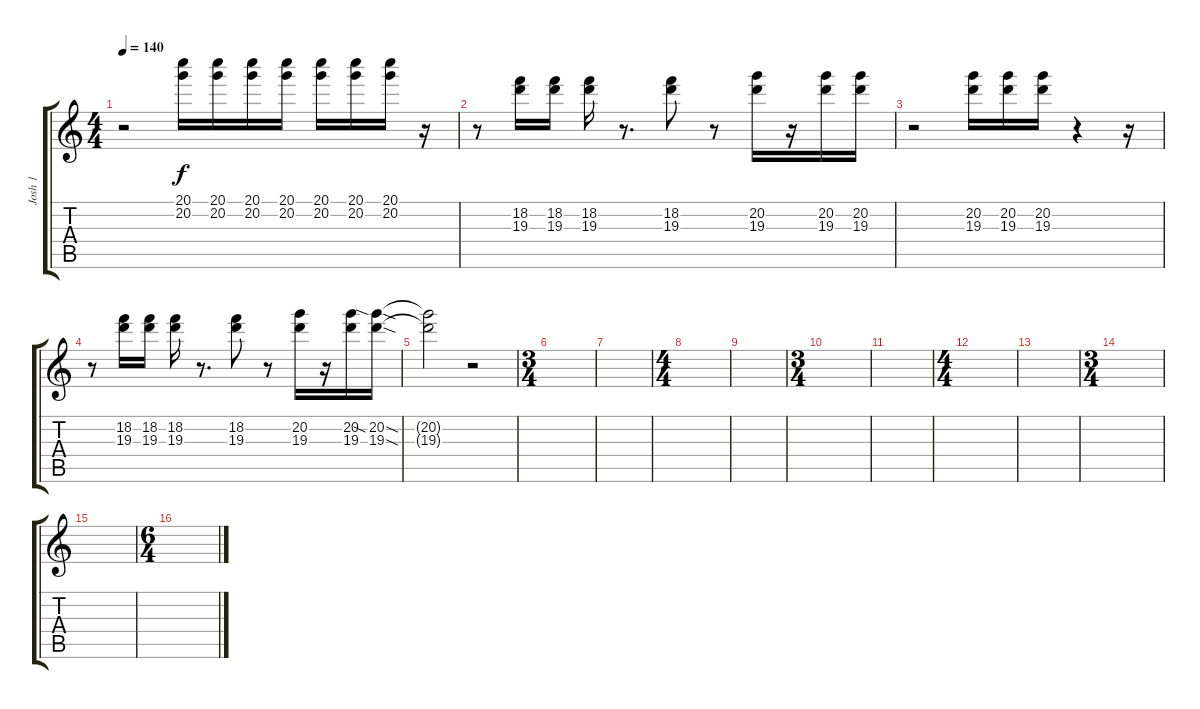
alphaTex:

\track ("Josh 1" "Josh 1") {instrument overdrivenguitar}
\staff {score tabs}
\tuning (E4 B3 G3 D3 A2 E2) {hide}
\ts (4 4)
\tempo 140
\clef g2
\ks c
r.2{dy f} (20.1 20.2).16 (20.1 20.2).16 (20.1 20.2).16 (20.1 20.2).16 (20.1 20.2).16 (20.1 20.2).16 (20.1 20.2).16 r.16 |
r.8 (18.2 19.3).16 (18.2 19.3).16 (18.2 19.3).16 r.8{d} (18.2 19.3).8 r.8 (20.2 19.3).16 r.16 (20.2 19.3).16 (20.2 19.3).16 |
r.2 (20.2 19.3).16 (20.2 19.3).16 (20.2 19.3).16 r.4 r.16 |
r.8 (18.2 19.3).16 (18.2 19.3).16 (18.2 19.3).16 r.8{d} (18.2 19.3).8 r.8 (20.2 19.3).16 r.16 (20.2 19.3).16 (20.2{sia sod} 19.3{sod}).16 |
(20.2{t} 19.3{t}).2 r.2 |
\ts (3 4)
|
|
\ts (4 4)
|
|
\ts (3 4)
|
|
\ts (4 4)
|
|
\ts (3 4)
|
|
\ts (6 4)
